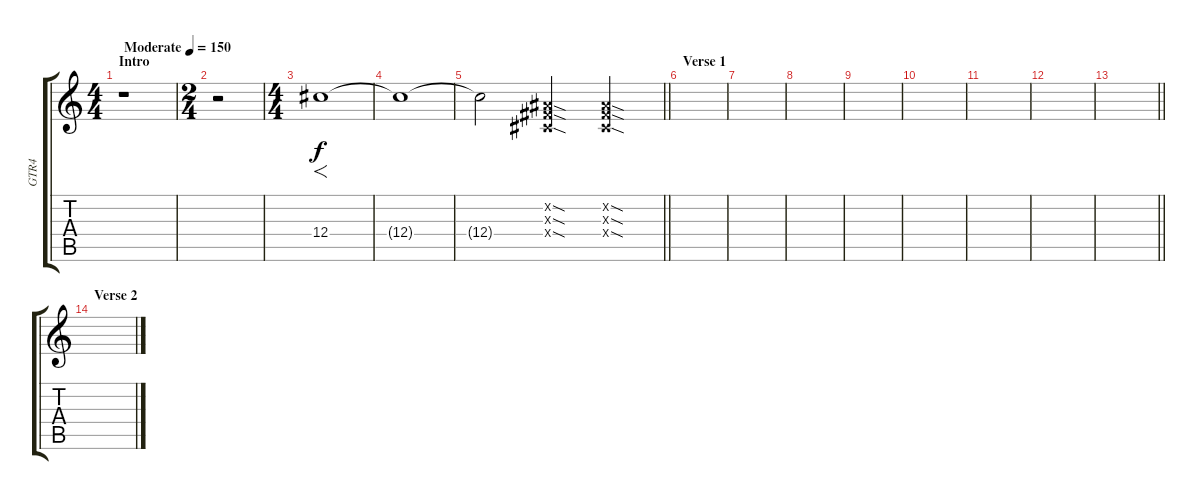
\track ("GTR4" "GTR4") {instrument distortionguitar}
\staff {score tabs}
\tuning (Eb4 Bb3 Gb3 Db3 Ab2 Db2) {hide}
\ts (4 4)
\section ("" "Intro")
\tempo (150 "Moderate")
\clef g2
\ks c
r.1{dy f instrument distortionguitar} |
\ts (2 4)
r.2 |
\ts (4 4)
12.4.1{f} |
12.4{t}.1 |
\barLineRight lightlight
12.4{t}.2 (0.2{sod x} 0.3{sod x} 0.4{sod x}).4 (0.2{sod x} 0.3{sod x} 0.4{sod x}).4 |
\section ("" "Verse 1")
|
|
|
|
|
|
|
\barLineRight lightlight
|
\section ("" "Verse 2")
